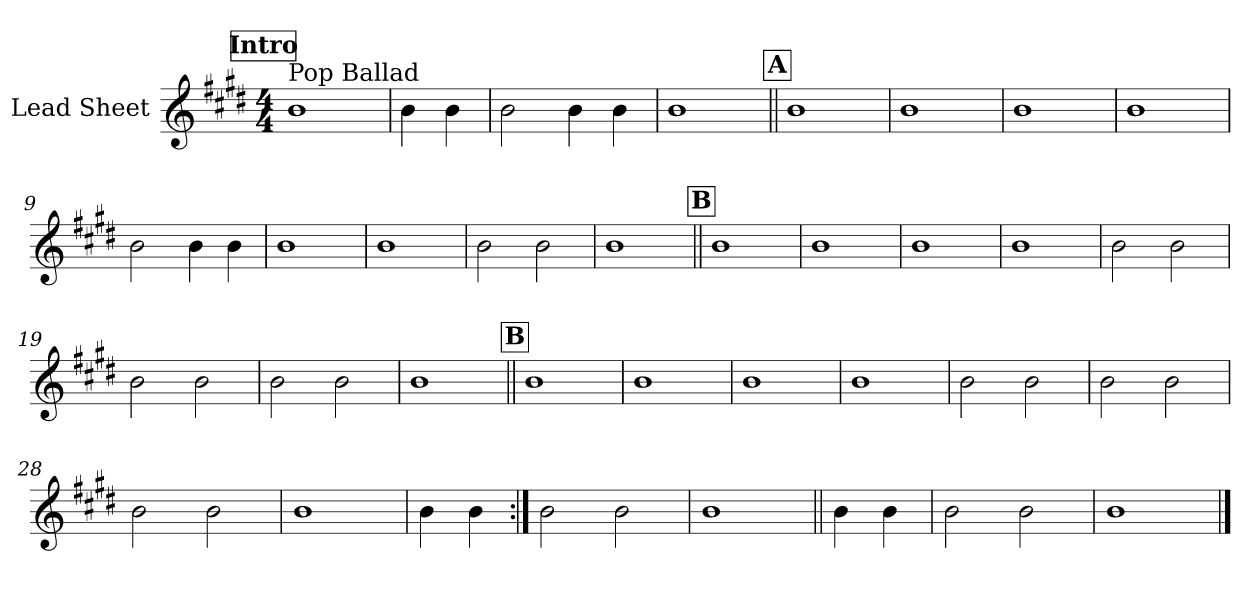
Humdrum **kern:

**kern
*part1
*staff1
*I"Lead Sheet
*clefG2
*k[f#c#g#d#]
*E:
*M4/4
*MM72
!!LO:REH:place=s1:a:fs=14:t=Intro
=1
!LO:TX:a:t=Pop Ballad
1b
=2
4b\
4b\
=3
2b\
4b\
4b\
=4
1b
!!LO:LB:g=z
!!LO:REH:place=s1:a:fs=14:t=A
=5||
1b
=6
1b
=7
1b
=8
1b
!!LO:LB:g=z
=9
2b\
4b\
4b\
=10
1b
=11
1b
=12
2b\
2b\
!!LO:LB:g=z
=13
1b
!!LO:LB:g=z
!!LO:REH:place=s1:a:fs=14:t=B
=14||
1b
=15
1b
=16
1b
=17
1b
!!LO:LB:g=z
=18
2b\
2b\
=19
2b\
2b\
=20
2b\
2b\
=21
1b
!!LO:LB:g=z
!!LO:REH:place=s1:a:fs=14:t=B
=22||
1b
=23
1b
=24
1b
=25
1b
!!LO:LB:g=z
=26
2b\
2b\
=27
2b\
2b\
=28
2b\
2b\
=29
1b
!!LO:LB:g=z
=30
4b\
4b\
=31:|!
2b\
2b\
=32
1b
!!LO:LB:g=z
=33||
4b\
4b\
=34
2b\
2b\
=35
1b
==
*-
